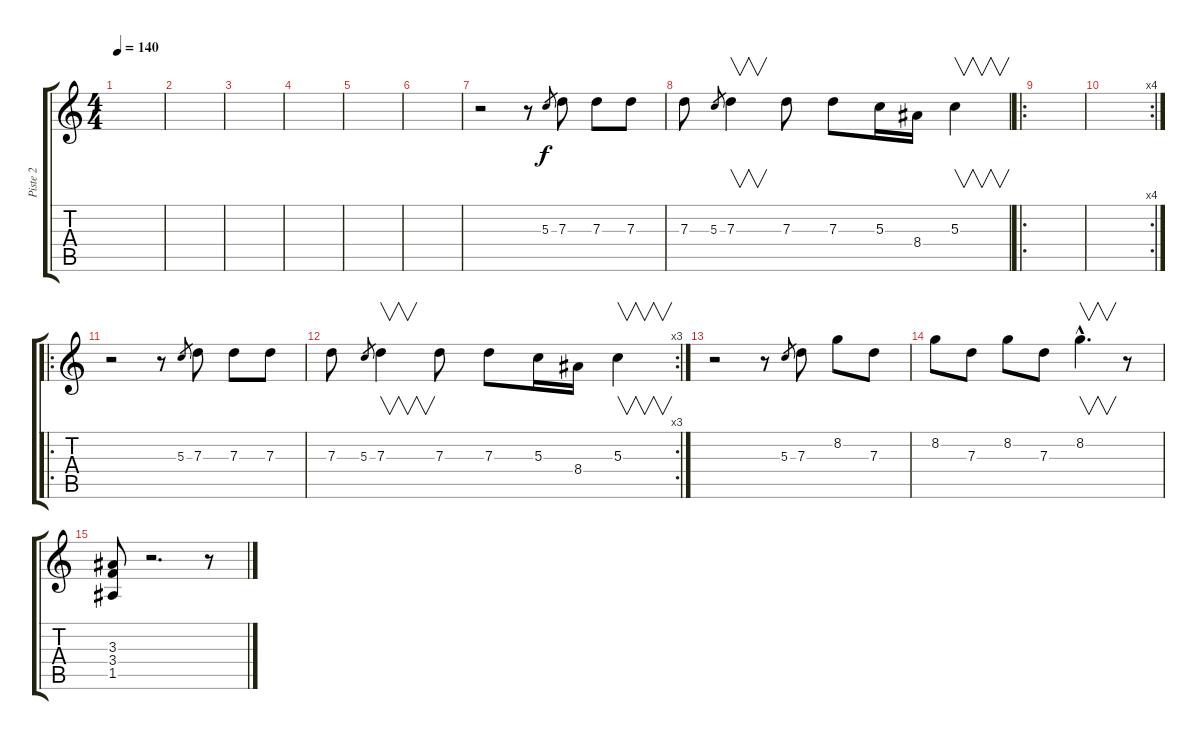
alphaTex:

\track ("Piste 2" "Piste 2") {instrument overdrivenguitar}
\staff {score tabs}
\tuning (E4 B3 G3 D3 A2 E2) {hide}
\ts (4 4)
\tempo 140
\clef g2
\ks c
|
|
|
|
|
|
r.2 r.8 5.3.8{gr} 7.3.8 7.3.8 7.3.8 |
7.3.8 5.3.8{gr} 7.3.4{v} 7.3.8 7.3.8 5.3.16 8.4.16 5.3.4{v} |
\ro
|
\rc 4
|
\ro
r.2 r.8 5.3.8{gr} 7.3.8 7.3.8 7.3.8 |
\rc 3
7.3.8 5.3.8{gr} 7.3.4{v} 7.3.8 7.3.8 5.3.16 8.4.16 5.3.4{v} |
r.2 r.8 5.3.8{gr} 7.3.8 8.2.8 7.3.8 |
8.2.8 7.3.8 8.2.8 7.3.8 8.2{hac}.4{v d} r.8 |
(3.3 3.4 1.5).8{instrument distortionguitar} r.2{d} r.8
